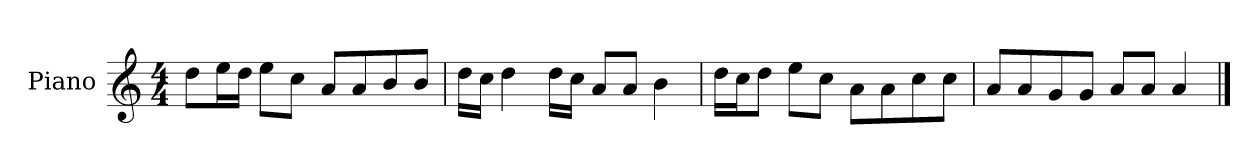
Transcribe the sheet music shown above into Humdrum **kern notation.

**kern
*part1
*staff1
*I"Piano
*I'P-no
*clefG2
*k[]
*M4/4
*MM90
=1
8dd\L
16ee\L
16dd\JJ
8ee\L
8cc\J
8a/L
8a/
8b/
8b/J
=2
16dd\LL
16cc\JJ
4dd\
16dd\LL
16cc\JJ
8a/L
8a/J
4b\
=3
16dd\LL
16cc\J
8dd\J
8ee\L
8cc\J
8a\L
8a\
8cc\
8cc\J
=4
8a/L
8a/
8g/
8g/J
8a/L
8a/J
4a/
==
*-
